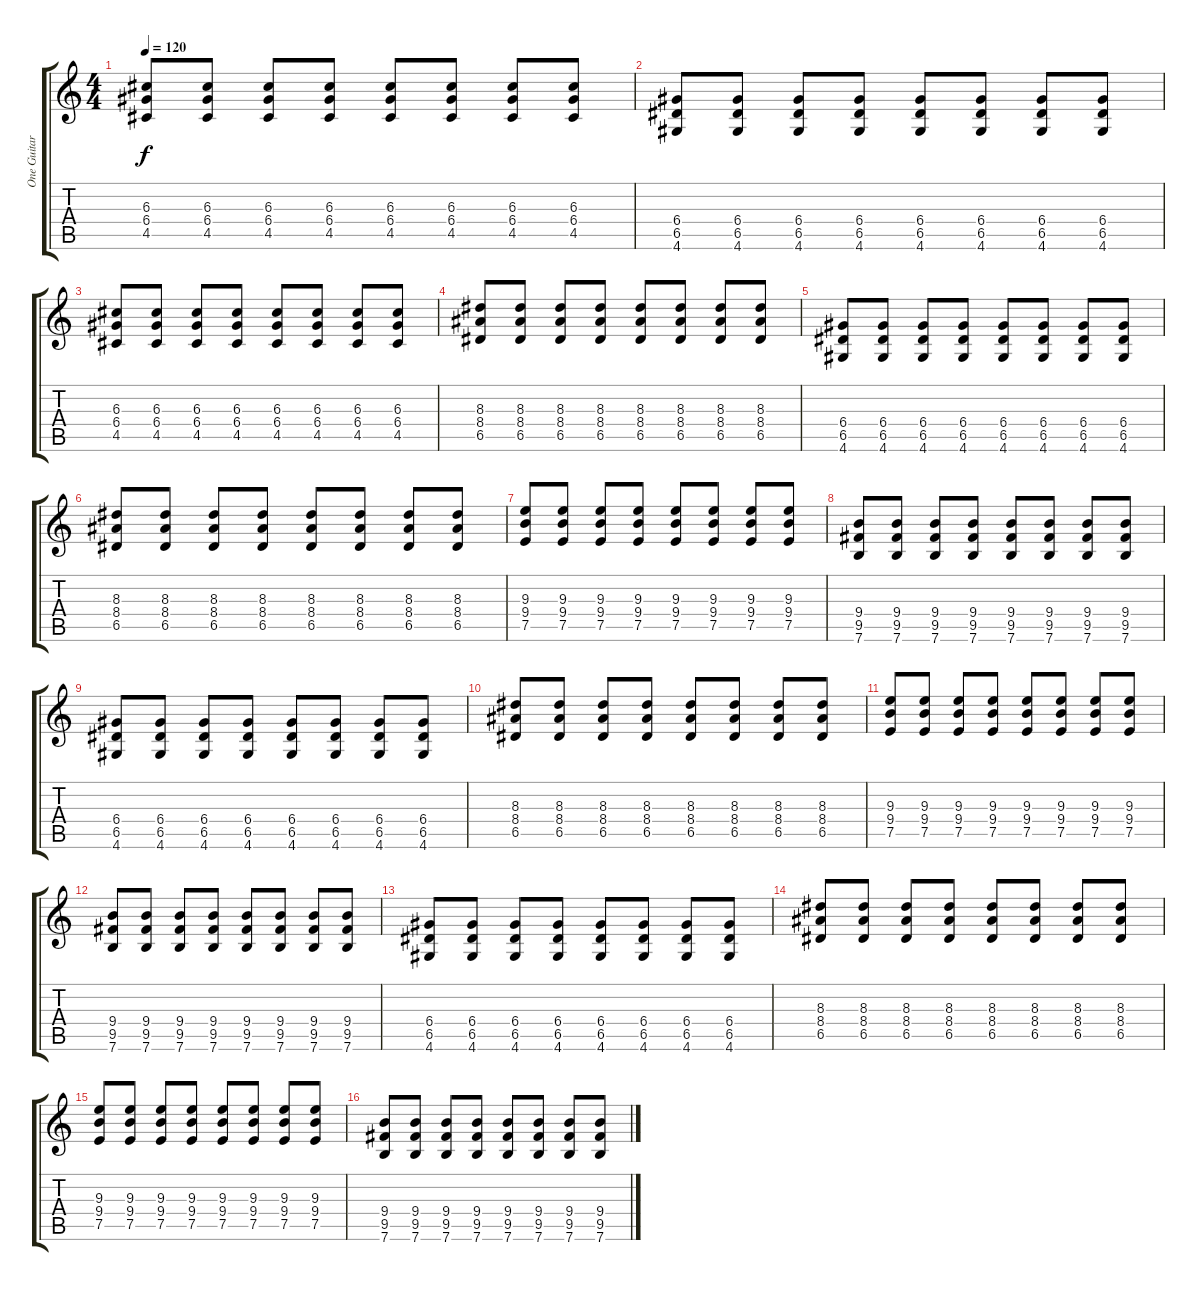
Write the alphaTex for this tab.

\track ("One Guitar (ac+dist+ch)" "One Guitar") {instrument electricguitarjazz}
\staff {score tabs}
\tuning (E4 B3 G3 D3 A2 E2) {hide}
\ts (4 4)
\tempo 120
\clef g2
\ks c
(6.3 6.4 4.5).8{dy f} (6.3 6.4 4.5).8 (6.3 6.4 4.5).8 (6.3 6.4 4.5).8 (6.3 6.4 4.5).8 (6.3 6.4 4.5).8 (6.3 6.4 4.5).8 (6.3 6.4 4.5).8 |
(6.4 6.5 4.6).8 (6.4 6.5 4.6).8 (6.4 6.5 4.6).8 (6.4 6.5 4.6).8 (6.4 6.5 4.6).8 (6.4 6.5 4.6).8 (6.4 6.5 4.6).8 (6.4 6.5 4.6).8 |
(6.3 6.4 4.5).8 (6.3 6.4 4.5).8 (6.3 6.4 4.5).8 (6.3 6.4 4.5).8 (6.3 6.4 4.5).8 (6.3 6.4 4.5).8 (6.3 6.4 4.5).8 (6.3 6.4 4.5).8 |
(8.3 8.4 6.5).8 (8.3 8.4 6.5).8 (8.3 8.4 6.5).8 (8.3 8.4 6.5).8 (8.3 8.4 6.5).8 (8.3 8.4 6.5).8 (8.3 8.4 6.5).8 (8.3 8.4 6.5).8 |
(6.4 6.5 4.6).8 (6.4 6.5 4.6).8 (6.4 6.5 4.6).8 (6.4 6.5 4.6).8 (6.4 6.5 4.6).8 (6.4 6.5 4.6).8 (6.4 6.5 4.6).8 (6.4 6.5 4.6).8 |
(8.3 8.4 6.5).8 (8.3 8.4 6.5).8 (8.3 8.4 6.5).8 (8.3 8.4 6.5).8 (8.3 8.4 6.5).8 (8.3 8.4 6.5).8 (8.3 8.4 6.5).8 (8.3 8.4 6.5).8 |
(9.3 9.4 7.5).8 (9.3 9.4 7.5).8 (9.3 9.4 7.5).8 (9.3 9.4 7.5).8 (9.3 9.4 7.5).8 (9.3 9.4 7.5).8 (9.3 9.4 7.5).8 (9.3 9.4 7.5).8 |
(9.4 9.5 7.6).8 (9.4 9.5 7.6).8 (9.4 9.5 7.6).8 (9.4 9.5 7.6).8 (9.4 9.5 7.6).8 (9.4 9.5 7.6).8 (9.4 9.5 7.6).8 (9.4 9.5 7.6).8 |
(6.4 6.5 4.6).8 (6.4 6.5 4.6).8 (6.4 6.5 4.6).8 (6.4 6.5 4.6).8 (6.4 6.5 4.6).8 (6.4 6.5 4.6).8 (6.4 6.5 4.6).8 (6.4 6.5 4.6).8 |
(8.3 8.4 6.5).8 (8.3 8.4 6.5).8 (8.3 8.4 6.5).8 (8.3 8.4 6.5).8 (8.3 8.4 6.5).8 (8.3 8.4 6.5).8 (8.3 8.4 6.5).8 (8.3 8.4 6.5).8 |
(9.3 9.4 7.5).8 (9.3 9.4 7.5).8 (9.3 9.4 7.5).8 (9.3 9.4 7.5).8 (9.3 9.4 7.5).8 (9.3 9.4 7.5).8 (9.3 9.4 7.5).8 (9.3 9.4 7.5).8 |
(9.4 9.5 7.6).8 (9.4 9.5 7.6).8 (9.4 9.5 7.6).8 (9.4 9.5 7.6).8 (9.4 9.5 7.6).8 (9.4 9.5 7.6).8 (9.4 9.5 7.6).8 (9.4 9.5 7.6).8 |
(6.4 6.5 4.6).8 (6.4 6.5 4.6).8 (6.4 6.5 4.6).8 (6.4 6.5 4.6).8 (6.4 6.5 4.6).8 (6.4 6.5 4.6).8 (6.4 6.5 4.6).8 (6.4 6.5 4.6).8 |
(8.3 8.4 6.5).8 (8.3 8.4 6.5).8 (8.3 8.4 6.5).8 (8.3 8.4 6.5).8 (8.3 8.4 6.5).8 (8.3 8.4 6.5).8 (8.3 8.4 6.5).8 (8.3 8.4 6.5).8 |
(9.3 9.4 7.5).8 (9.3 9.4 7.5).8 (9.3 9.4 7.5).8 (9.3 9.4 7.5).8 (9.3 9.4 7.5).8 (9.3 9.4 7.5).8 (9.3 9.4 7.5).8 (9.3 9.4 7.5).8 |
(9.4 9.5 7.6).8 (9.4 9.5 7.6).8 (9.4 9.5 7.6).8 (9.4 9.5 7.6).8 (9.4 9.5 7.6).8 (9.4 9.5 7.6).8 (9.4 9.5 7.6).8 (9.4 9.5 7.6).8
